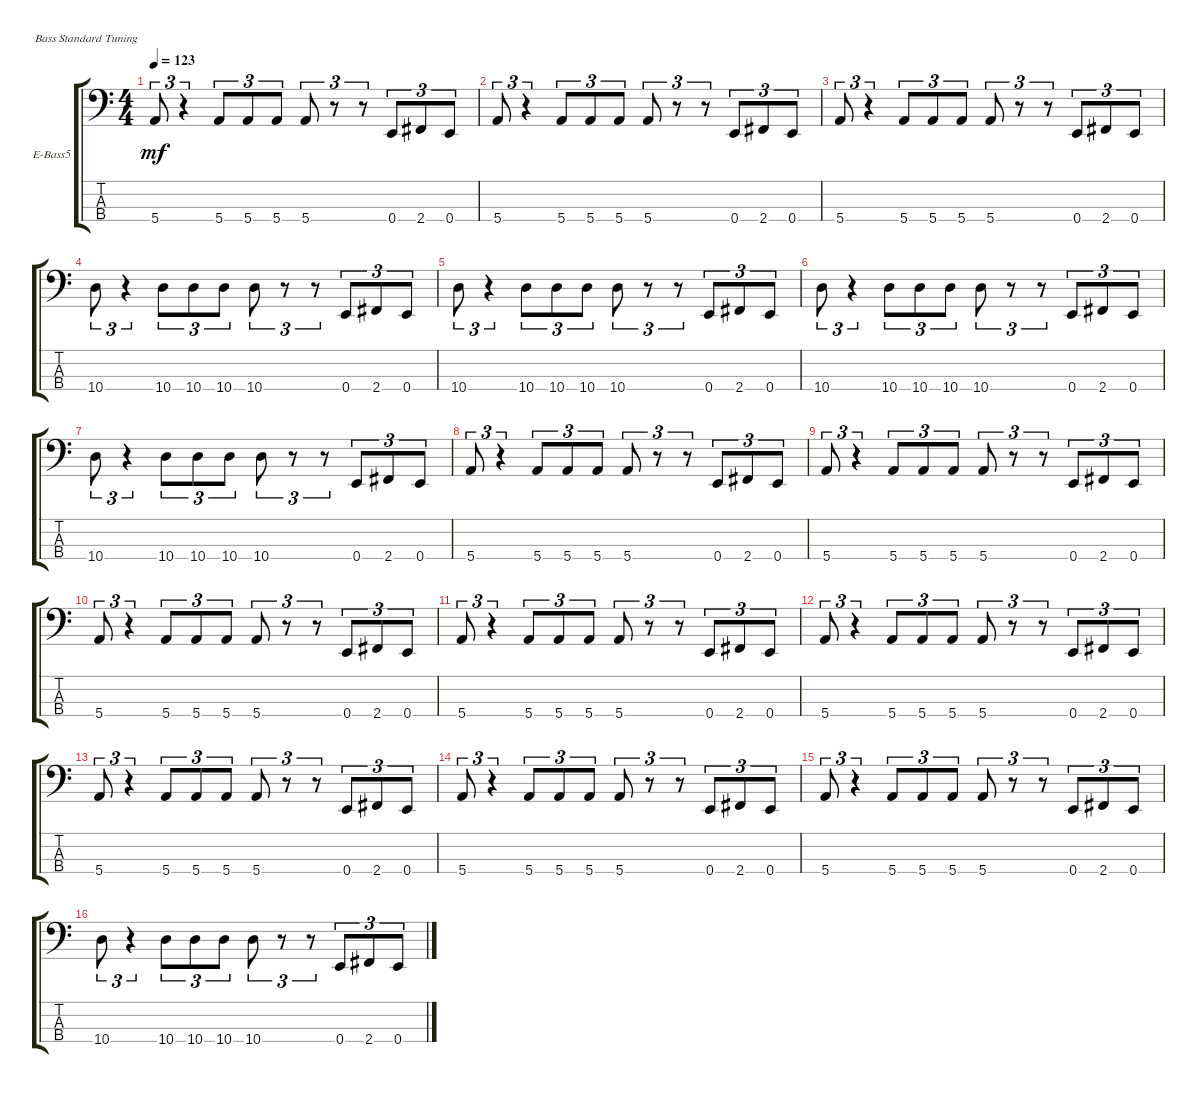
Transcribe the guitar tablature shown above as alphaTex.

\defaultSystemsLayout 4
\bracketExtendMode groupsimilarinstruments
\firstSystemTrackNameOrientation horizontal
\otherSystemsTrackNameOrientation horizontal
\track ("Electric Bass" "E-Bass5") {multiBarRest instrument electricbassfinger}
\staff {score tabs}
\tuning (G2 D2 A1 E1)
\ts (4 4)
\tempo 123
\clef f4
\ks c
5.4.8{tu (3 2) dy mf} r.4{tu (3 2)} 5.4.8{tu (3 2)} 5.4.8{tu (3 2)} 5.4.8{tu (3 2)} 5.4.8{tu (3 2)} r.8{tu (3 2)} r.8{tu (3 2)} 0.4.8{tu (3 2)} 2.4.8{tu (3 2)} 0.4.8{tu (3 2)} |
5.4.8{tu (3 2)} r.4{tu (3 2)} 5.4.8{tu (3 2)} 5.4.8{tu (3 2)} 5.4.8{tu (3 2)} 5.4.8{tu (3 2)} r.8{tu (3 2)} r.8{tu (3 2)} 0.4.8{tu (3 2)} 2.4.8{tu (3 2)} 0.4.8{tu (3 2)} |
5.4.8{tu (3 2)} r.4{tu (3 2)} 5.4.8{tu (3 2)} 5.4.8{tu (3 2)} 5.4.8{tu (3 2)} 5.4.8{tu (3 2)} r.8{tu (3 2)} r.8{tu (3 2)} 0.4.8{tu (3 2)} 2.4.8{tu (3 2)} 0.4.8{tu (3 2)} |
10.4.8{tu (3 2)} r.4{tu (3 2)} 10.4.8{tu (3 2)} 10.4.8{tu (3 2)} 10.4.8{tu (3 2)} 10.4.8{tu (3 2)} r.8{tu (3 2)} r.8{tu (3 2)} 0.4.8{tu (3 2)} 2.4.8{tu (3 2)} 0.4.8{tu (3 2)} |
10.4.8{tu (3 2)} r.4{tu (3 2)} 10.4.8{tu (3 2)} 10.4.8{tu (3 2)} 10.4.8{tu (3 2)} 10.4.8{tu (3 2)} r.8{tu (3 2)} r.8{tu (3 2)} 0.4.8{tu (3 2)} 2.4.8{tu (3 2)} 0.4.8{tu (3 2)} |
10.4.8{tu (3 2)} r.4{tu (3 2)} 10.4.8{tu (3 2)} 10.4.8{tu (3 2)} 10.4.8{tu (3 2)} 10.4.8{tu (3 2)} r.8{tu (3 2)} r.8{tu (3 2)} 0.4.8{tu (3 2)} 2.4.8{tu (3 2)} 0.4.8{tu (3 2)} |
10.4.8{tu (3 2)} r.4{tu (3 2)} 10.4.8{tu (3 2)} 10.4.8{tu (3 2)} 10.4.8{tu (3 2)} 10.4.8{tu (3 2)} r.8{tu (3 2)} r.8{tu (3 2)} 0.4.8{tu (3 2)} 2.4.8{tu (3 2)} 0.4.8{tu (3 2)} |
5.4.8{tu (3 2)} r.4{tu (3 2)} 5.4.8{tu (3 2)} 5.4.8{tu (3 2)} 5.4.8{tu (3 2)} 5.4.8{tu (3 2)} r.8{tu (3 2)} r.8{tu (3 2)} 0.4.8{tu (3 2)} 2.4.8{tu (3 2)} 0.4.8{tu (3 2)} |
5.4.8{tu (3 2)} r.4{tu (3 2)} 5.4.8{tu (3 2)} 5.4.8{tu (3 2)} 5.4.8{tu (3 2)} 5.4.8{tu (3 2)} r.8{tu (3 2)} r.8{tu (3 2)} 0.4.8{tu (3 2)} 2.4.8{tu (3 2)} 0.4.8{tu (3 2)} |
5.4.8{tu (3 2)} r.4{tu (3 2)} 5.4.8{tu (3 2)} 5.4.8{tu (3 2)} 5.4.8{tu (3 2)} 5.4.8{tu (3 2)} r.8{tu (3 2)} r.8{tu (3 2)} 0.4.8{tu (3 2)} 2.4.8{tu (3 2)} 0.4.8{tu (3 2)} |
5.4.8{tu (3 2)} r.4{tu (3 2)} 5.4.8{tu (3 2)} 5.4.8{tu (3 2)} 5.4.8{tu (3 2)} 5.4.8{tu (3 2)} r.8{tu (3 2)} r.8{tu (3 2)} 0.4.8{tu (3 2)} 2.4.8{tu (3 2)} 0.4.8{tu (3 2)} |
5.4.8{tu (3 2)} r.4{tu (3 2)} 5.4.8{tu (3 2)} 5.4.8{tu (3 2)} 5.4.8{tu (3 2)} 5.4.8{tu (3 2)} r.8{tu (3 2)} r.8{tu (3 2)} 0.4.8{tu (3 2)} 2.4.8{tu (3 2)} 0.4.8{tu (3 2)} |
5.4.8{tu (3 2)} r.4{tu (3 2)} 5.4.8{tu (3 2)} 5.4.8{tu (3 2)} 5.4.8{tu (3 2)} 5.4.8{tu (3 2)} r.8{tu (3 2)} r.8{tu (3 2)} 0.4.8{tu (3 2)} 2.4.8{tu (3 2)} 0.4.8{tu (3 2)} |
5.4.8{tu (3 2)} r.4{tu (3 2)} 5.4.8{tu (3 2)} 5.4.8{tu (3 2)} 5.4.8{tu (3 2)} 5.4.8{tu (3 2)} r.8{tu (3 2)} r.8{tu (3 2)} 0.4.8{tu (3 2)} 2.4.8{tu (3 2)} 0.4.8{tu (3 2)} |
5.4.8{tu (3 2)} r.4{tu (3 2)} 5.4.8{tu (3 2)} 5.4.8{tu (3 2)} 5.4.8{tu (3 2)} 5.4.8{tu (3 2)} r.8{tu (3 2)} r.8{tu (3 2)} 0.4.8{tu (3 2)} 2.4.8{tu (3 2)} 0.4.8{tu (3 2)} |
10.4.8{tu (3 2)} r.4{tu (3 2)} 10.4.8{tu (3 2)} 10.4.8{tu (3 2)} 10.4.8{tu (3 2)} 10.4.8{tu (3 2)} r.8{tu (3 2)} r.8{tu (3 2)} 0.4.8{tu (3 2)} 2.4.8{tu (3 2)} 0.4.8{tu (3 2)}
